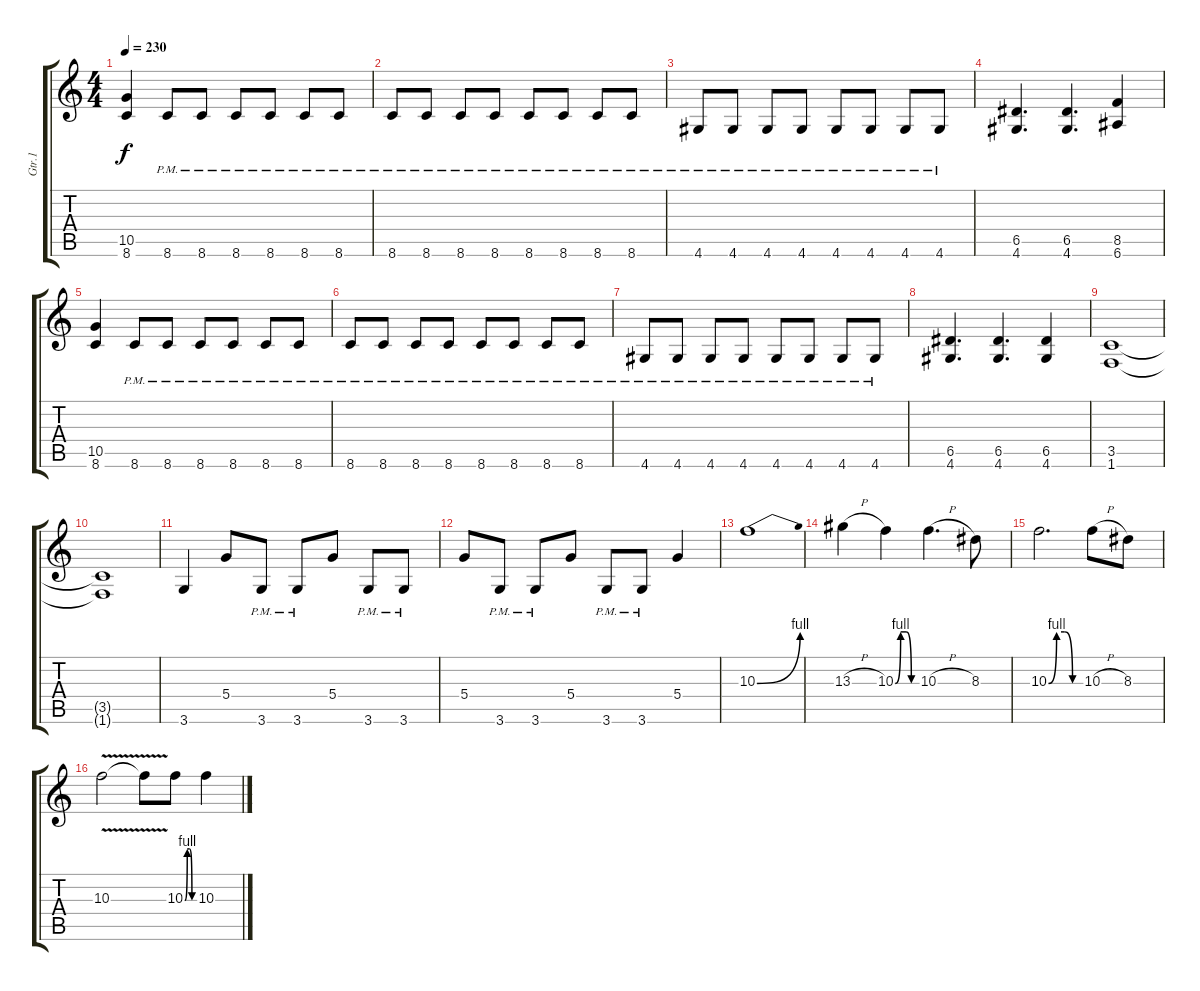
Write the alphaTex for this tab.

\track ("Gtr.1" "Gtr.1") {instrument overdrivenguitar}
\staff {score tabs}
\tuning (E4 B3 G3 D3 A2 E2) {hide}
\ts (4 4)
\tempo 230
\clef g2
\ks c
(10.5 8.6).4{dy f} 8.6{pm}.8 8.6{pm}.8 8.6{pm}.8 8.6{pm}.8 8.6{pm}.8 8.6{pm}.8 |
8.6{pm}.8 8.6{pm}.8 8.6{pm}.8 8.6{pm}.8 8.6{pm}.8 8.6{pm}.8 8.6{pm}.8 8.6{pm}.8 |
4.6{pm}.8 4.6{pm}.8 4.6{pm}.8 4.6{pm}.8 4.6{pm}.8 4.6{pm}.8 4.6{pm}.8 4.6{pm}.8 |
(6.5 4.6).4{d} (6.5 4.6).4{d} (8.5 6.6).4 |
(10.5 8.6).4 8.6{pm}.8 8.6{pm}.8 8.6{pm}.8 8.6{pm}.8 8.6{pm}.8 8.6{pm}.8 |
8.6{pm}.8 8.6{pm}.8 8.6{pm}.8 8.6{pm}.8 8.6{pm}.8 8.6{pm}.8 8.6{pm}.8 8.6{pm}.8 |
4.6{pm}.8 4.6{pm}.8 4.6{pm}.8 4.6{pm}.8 4.6{pm}.8 4.6{pm}.8 4.6{pm}.8 4.6{pm}.8 |
(6.5 4.6).4{d} (6.5 4.6).4{d} (6.5 4.6).4 |
(3.5 1.6).1 |
(3.5{t} 1.6{t}).1 |
3.6.4 5.4.8 3.6{pm}.8 3.6{pm}.8 5.4.8 3.6{pm}.8 3.6{pm}.8 |
5.4.8 3.6{pm}.8 3.6{pm}.8 5.4.8 3.6{pm}.8 3.6{pm}.8 5.4.4 |
10.3{be (bend 0 0 60 4)}.1 |
13.3{h}.4 10.3{be (custom 0 0 15 4 30 4 45 0 60 0)}.4 10.3{h}.4{d} 8.3.8 |
10.3{be (custom 0 0 15 4 30 4 45 0 60 0)}.2{d} 10.3{h}.8 8.3.8 |
10.3{v}.2 10.3{t}.8 10.3{be (custom 0 0 15 4 30 4 45 0 60 0)}.8 10.3.4
